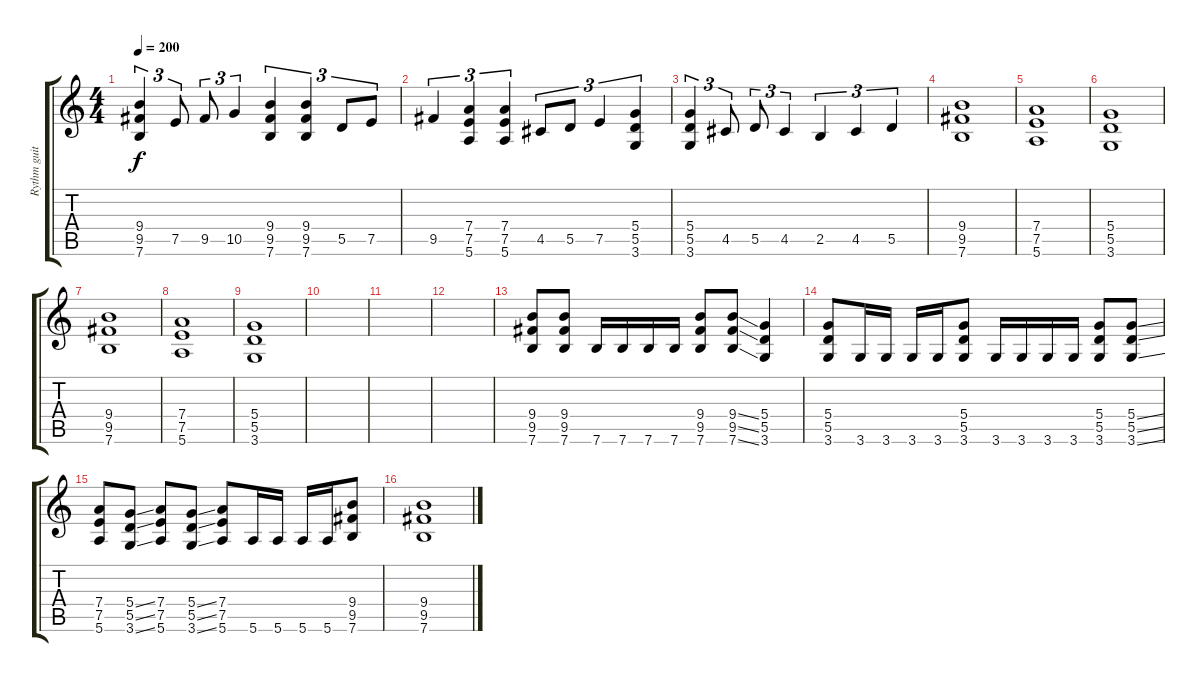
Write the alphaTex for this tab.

\track ("Rythm guitar" "Rythm guit") {instrument distortionguitar}
\staff {score tabs}
\tuning (E4 B3 G3 D3 A2 E2) {hide}
\ts (4 4)
\tempo 200
\clef g2
\ks c
(9.4 9.5 7.6).4{tu (3 2) dy f} 7.5.8{tu (3 2)} 9.5.8{tu (3 2)} 10.5.4{tu (3 2)} (9.4 9.5 7.6).4{tu (3 2)} (9.4 9.5 7.6).4{tu (3 2)} 5.5.8{tu (3 2)} 7.5.8{tu (3 2)} |
9.5.4{tu (3 2)} (7.4 7.5 5.6).4{tu (3 2)} (7.4 7.5 5.6).4{tu (3 2)} 4.5.8{tu (3 2)} 5.5.8{tu (3 2)} 7.5.4{tu (3 2)} (5.4 5.5 3.6).4{tu (3 2)} |
(5.4 5.5 3.6).4{tu (3 2)} 4.5.8{tu (3 2)} 5.5.8{tu (3 2)} 4.5.4{tu (3 2)} 2.5.4{tu (3 2)} 4.5.4{tu (3 2)} 5.5.4{tu (3 2)} |
(9.4 9.5 7.6).1 |
(7.4 7.5 5.6).1 |
(5.4 5.5 3.6).1 |
(9.4 9.5 7.6).1 |
(7.4 7.5 5.6).1 |
(5.4 5.5 3.6).1 |
|
|
|
(9.4 9.5 7.6).8 (9.4 9.5 7.6).8 7.6.16 7.6.16 7.6.16 7.6.16 (9.4 9.5 7.6).8 (9.4{ss} 9.5{ss} 7.6{ss}).8 (5.4 5.5 3.6).4 |
(5.4 5.5 3.6).8 3.6.16 3.6.16 3.6.16 3.6.16 (5.4 5.5 3.6).8 3.6.16 3.6.16 3.6.16 3.6.16 (5.4 5.5 3.6).8 (5.4{ss} 5.5{ss} 3.6{ss}).8 |
(7.4 7.5 5.6).8 (5.4{ss} 5.5{ss} 3.6{ss}).8 (7.4 7.5 5.6).8 (5.4{ss} 5.5{ss} 3.6{ss}).8 (7.4 7.5 5.6).8 5.6.16 5.6.16 5.6.16 5.6.16 (9.4 9.5 7.6).8 |
(9.4 9.5 7.6).1
